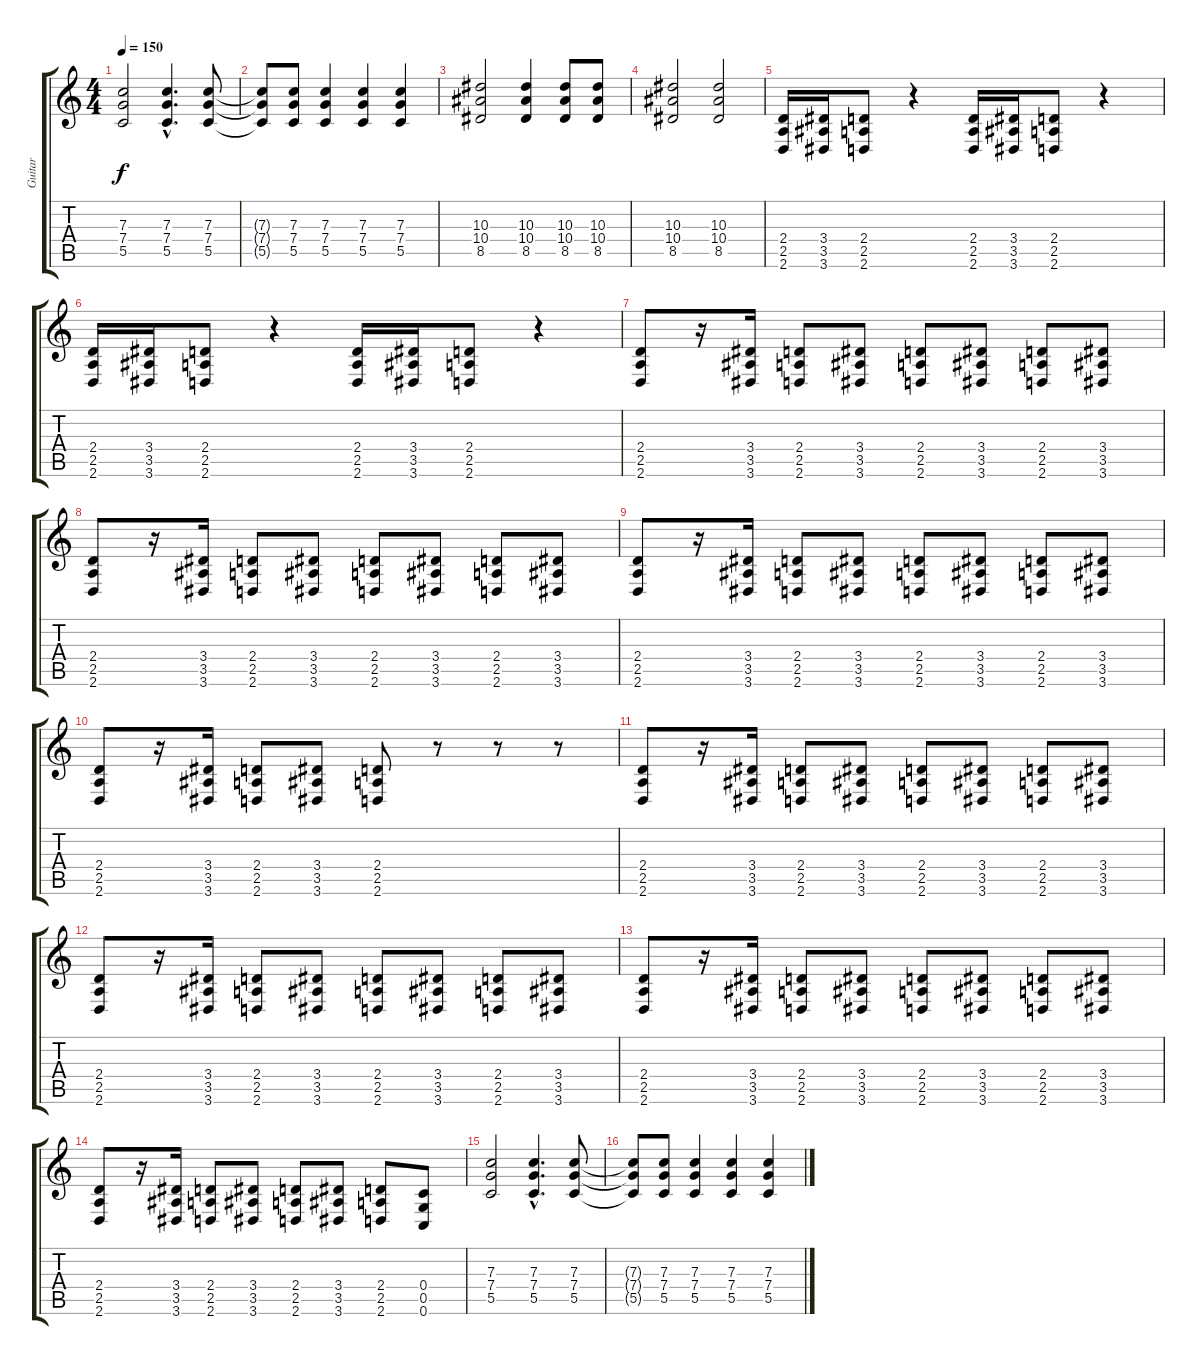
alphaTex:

\track ("Guitar" "Guitar") {instrument distortionguitar}
\staff {score tabs}
\tuning (D4 A3 F3 C3 G2 C2) {hide}
\ts (4 4)
\tempo 150
\clef g2
\ks c
(7.3 7.4 5.5).2{dy f} (7.3{hac} 7.4{hac} 5.5{hac}).4{d} (7.3 7.4 5.5).8 |
(7.3{t} 7.4{t} 5.5{t}).8 (7.3 7.4 5.5).8 (7.3 7.4 5.5).4 (7.3 7.4 5.5).4 (7.3 7.4 5.5).4 |
(10.3 10.4 8.5).2 (10.3 10.4 8.5).4 (10.3 10.4 8.5).8 (10.3 10.4 8.5).8 |
(10.3 10.4 8.5).2 (10.3 10.4 8.5).2 |
(2.4 2.5 2.6).16 (3.4 3.5 3.6).16 (2.4 2.5 2.6).8 r.4 (2.4 2.5 2.6).16 (3.4 3.5 3.6).16 (2.4 2.5 2.6).8 r.4 |
(2.4 2.5 2.6).16 (3.4 3.5 3.6).16 (2.4 2.5 2.6).8 r.4 (2.4 2.5 2.6).16 (3.4 3.5 3.6).16 (2.4 2.5 2.6).8 r.4 |
(2.4 2.5 2.6).8 r.16 (3.4 3.5 3.6).16 (2.4 2.5 2.6).8 (3.4 3.5 3.6).8 (2.4 2.5 2.6).8 (3.4 3.5 3.6).8 (2.4 2.5 2.6).8 (3.4 3.5 3.6).8 |
(2.4 2.5 2.6).8 r.16 (3.4 3.5 3.6).16 (2.4 2.5 2.6).8 (3.4 3.5 3.6).8 (2.4 2.5 2.6).8 (3.4 3.5 3.6).8 (2.4 2.5 2.6).8 (3.4 3.5 3.6).8 |
(2.4 2.5 2.6).8 r.16 (3.4 3.5 3.6).16 (2.4 2.5 2.6).8 (3.4 3.5 3.6).8 (2.4 2.5 2.6).8 (3.4 3.5 3.6).8 (2.4 2.5 2.6).8 (3.4 3.5 3.6).8 |
(2.4 2.5 2.6).8 r.16 (3.4 3.5 3.6).16 (2.4 2.5 2.6).8 (3.4 3.5 3.6).8 (2.4 2.5 2.6).8 r.8 r.8 r.8 |
(2.4 2.5 2.6).8 r.16 (3.4 3.5 3.6).16 (2.4 2.5 2.6).8 (3.4 3.5 3.6).8 (2.4 2.5 2.6).8 (3.4 3.5 3.6).8 (2.4 2.5 2.6).8 (3.4 3.5 3.6).8 |
(2.4 2.5 2.6).8 r.16 (3.4 3.5 3.6).16 (2.4 2.5 2.6).8 (3.4 3.5 3.6).8 (2.4 2.5 2.6).8 (3.4 3.5 3.6).8 (2.4 2.5 2.6).8 (3.4 3.5 3.6).8 |
(2.4 2.5 2.6).8 r.16 (3.4 3.5 3.6).16 (2.4 2.5 2.6).8 (3.4 3.5 3.6).8 (2.4 2.5 2.6).8 (3.4 3.5 3.6).8 (2.4 2.5 2.6).8 (3.4 3.5 3.6).8 |
(2.4 2.5 2.6).8 r.16 (3.4 3.5 3.6).16 (2.4 2.5 2.6).8 (3.4 3.5 3.6).8 (2.4 2.5 2.6).8 (3.4 3.5 3.6).8 (2.4 2.5 2.6).8 (0.4 0.5 0.6).8 |
(7.3 7.4 5.5).2 (7.3{hac} 7.4{hac} 5.5{hac}).4{d} (7.3 7.4 5.5).8 |
(7.3{t} 7.4{t} 5.5{t}).8 (7.3 7.4 5.5).8 (7.3 7.4 5.5).4 (7.3 7.4 5.5).4 (7.3 7.4 5.5).4
